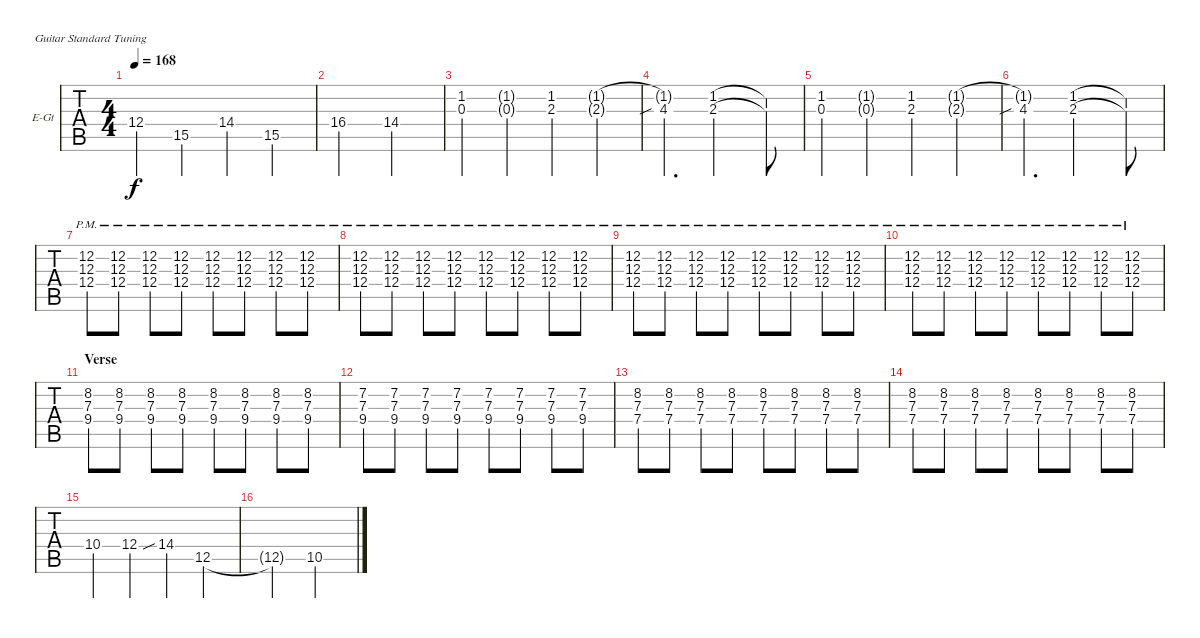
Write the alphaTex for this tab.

\bracketExtendMode groupsimilarinstruments
\firstSystemTrackNameOrientation horizontal
\otherSystemsTrackNameOrientation horizontal
\track ("Albert" "E-Gt") {instrument overdrivenguitar}
\staff {tabs}
\tuning (E4 B3 G3 D3 A2 E2)
\ts (4 4)
\tempo 168
\clef g2
\ks c
12.4.4{dy f} 15.5.4 14.4.4 15.5.4 |
16.4.2 14.4.2 |
(1.2 0.3).4 (1.2{g} 0.3{g}).4 (1.2 2.3).4 (1.2{g} 2.3{g}).4 |
(4.3{sib} 1.2{t}).4{d} (2.3 1.2).2 (2.3{t} 1.2{t}).8 |
(1.2 0.3).4 (1.2{g} 0.3{g}).4 (1.2 2.3).4 (1.2{g} 2.3{g}).4 |
(4.3{sib} 1.2{t}).4{d} (2.3 1.2).2 (2.3{t} 1.2{t}).8 |
(12.2{pm} 12.3{pm} 12.4{pm}).8 (12.2{pm} 12.3{pm} 12.4{pm}).8 (12.2{pm} 12.3{pm} 12.4{pm}).8 (12.2{pm} 12.3{pm} 12.4{pm}).8 (12.2{pm} 12.3{pm} 12.4{pm}).8 (12.2{pm} 12.3{pm} 12.4{pm}).8 (12.2{pm} 12.3{pm} 12.4{pm}).8 (12.2{pm} 12.3{pm} 12.4{pm}).8 |
(12.2{pm} 12.3{pm} 12.4{pm}).8 (12.2{pm} 12.3{pm} 12.4{pm}).8 (12.2{pm} 12.3{pm} 12.4{pm}).8 (12.2{pm} 12.3{pm} 12.4{pm}).8 (12.2{pm} 12.3{pm} 12.4{pm}).8 (12.2{pm} 12.3{pm} 12.4{pm}).8 (12.2{pm} 12.3{pm} 12.4{pm}).8 (12.2{pm} 12.3{pm} 12.4{pm}).8 |
(12.2{pm} 12.3{pm} 12.4{pm}).8 (12.2{pm} 12.3{pm} 12.4{pm}).8 (12.2{pm} 12.3{pm} 12.4{pm}).8 (12.2{pm} 12.3{pm} 12.4{pm}).8 (12.2{pm} 12.3{pm} 12.4{pm}).8 (12.2{pm} 12.3{pm} 12.4{pm}).8 (12.2{pm} 12.3{pm} 12.4{pm}).8 (12.2{pm} 12.3{pm} 12.4{pm}).8 |
(12.2{pm} 12.3{pm} 12.4{pm}).8 (12.2{pm} 12.3{pm} 12.4{pm}).8 (12.2{pm} 12.3{pm} 12.4{pm}).8 (12.2{pm} 12.3{pm} 12.4{pm}).8 (12.2{pm} 12.3{pm} 12.4{pm}).8 (12.2{pm} 12.3{pm} 12.4{pm}).8 (12.2{pm} 12.3{pm} 12.4{pm}).8 (12.2{pm} 12.3{pm} 12.4{pm}).8 |
\section ("" "Verse")
(8.2 7.3 9.4).8 (8.2 7.3 9.4).8 (8.2 7.3 9.4).8 (8.2 7.3 9.4).8 (8.2 7.3 9.4).8 (8.2 7.3 9.4).8 (8.2 7.3 9.4).8 (8.2 7.3 9.4).8 |
(7.2 7.3 9.4).8 (7.2 7.3 9.4).8 (7.2 7.3 9.4).8 (7.2 7.3 9.4).8 (7.2 7.3 9.4).8 (7.2 7.3 9.4).8 (7.2 7.3 9.4).8 (7.2 7.3 9.4).8 |
(8.2 7.3 7.4).8 (8.2 7.3 7.4).8 (8.2 7.3 7.4).8 (8.2 7.3 7.4).8 (8.2 7.3 7.4).8 (8.2 7.3 7.4).8 (8.2 7.3 7.4).8 (8.2 7.3 7.4).8 |
(8.2 7.3 7.4).8 (8.2 7.3 7.4).8 (8.2 7.3 7.4).8 (8.2 7.3 7.4).8 (8.2 7.3 7.4).8 (8.2 7.3 7.4).8 (8.2 7.3 7.4).8 (8.2 7.3 7.4).8 |
10.4.4 12.4.4 14.4{sib}.4 12.5.4 |
12.5{t}.2 10.5.2
